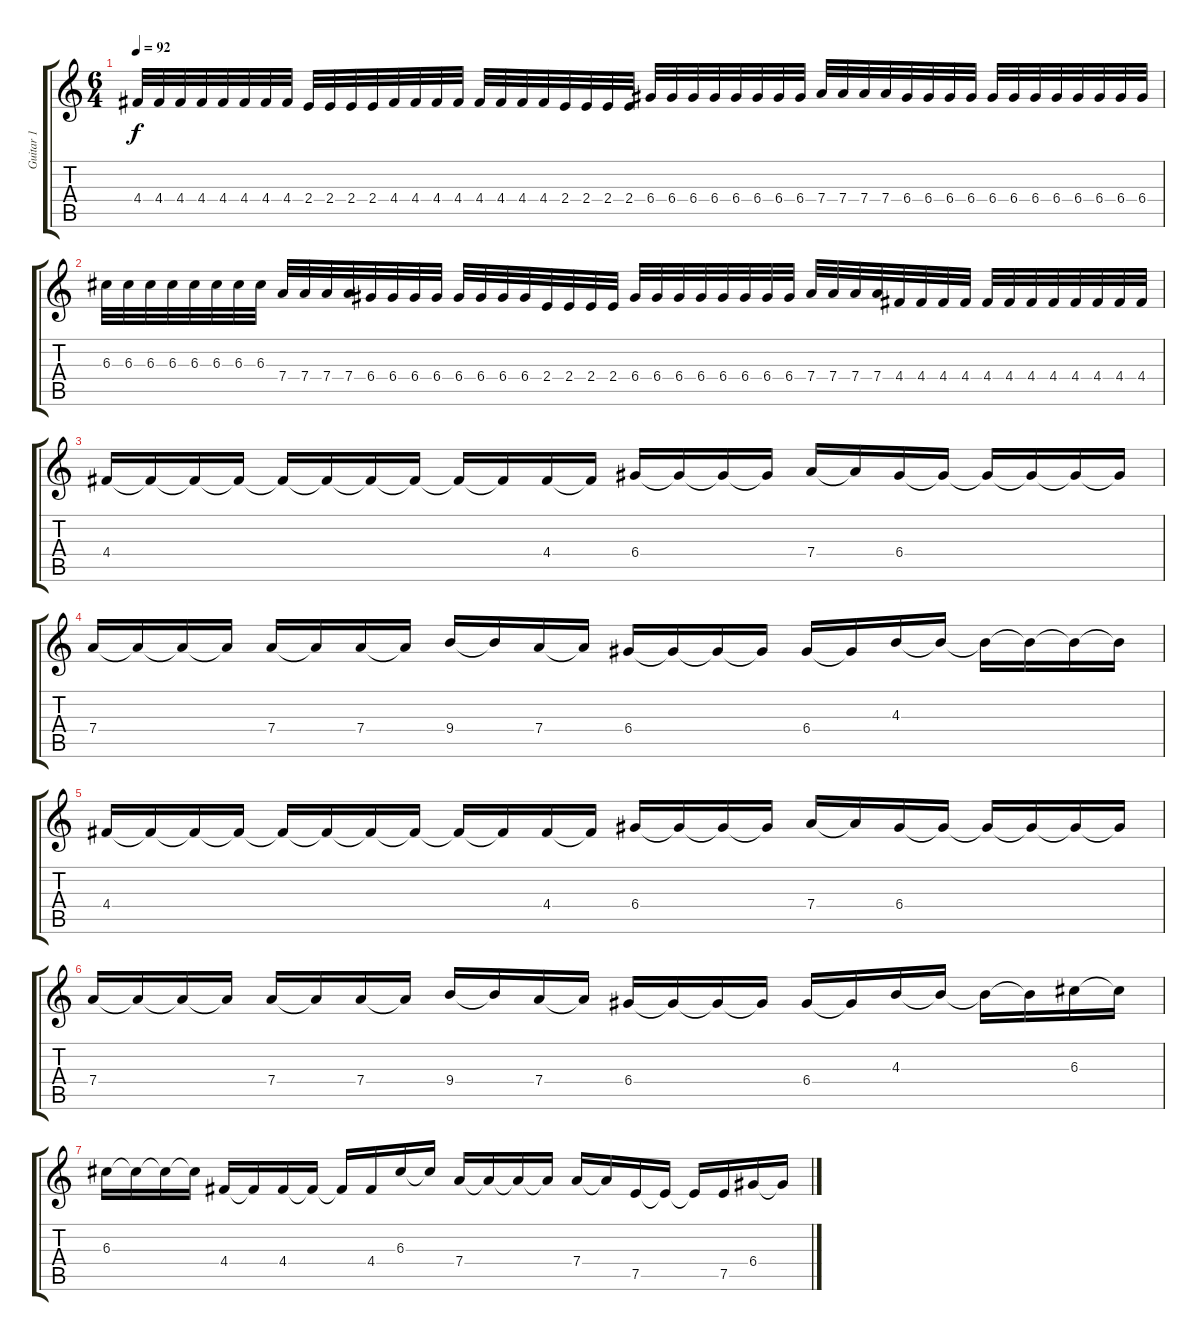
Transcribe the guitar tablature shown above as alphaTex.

\track ("Guitar 1" "Guitar 1") {instrument distortionguitar}
\staff {score tabs}
\tuning (E4 B3 G3 D3 A2 E2) {hide}
\ts (6 4)
\tempo 92
\clef g2
\ks c
4.4.32{dy f} 4.4.32 4.4.32 4.4.32 4.4.32 4.4.32 4.4.32 4.4.32 2.4.32 2.4.32 2.4.32 2.4.32 4.4.32 4.4.32 4.4.32 4.4.32 4.4.32 4.4.32 4.4.32 4.4.32 2.4.32 2.4.32 2.4.32 2.4.32 6.4.32 6.4.32 6.4.32 6.4.32 6.4.32 6.4.32 6.4.32 6.4.32 7.4.32 7.4.32 7.4.32 7.4.32 6.4.32 6.4.32 6.4.32 6.4.32 6.4.32 6.4.32 6.4.32 6.4.32 6.4.32 6.4.32 6.4.32 6.4.32 |
6.3.32 6.3.32 6.3.32 6.3.32 6.3.32 6.3.32 6.3.32 6.3.32 7.4.32 7.4.32 7.4.32 7.4.32 6.4.32 6.4.32 6.4.32 6.4.32 6.4.32 6.4.32 6.4.32 6.4.32 2.4.32 2.4.32 2.4.32 2.4.32 6.4.32 6.4.32 6.4.32 6.4.32 6.4.32 6.4.32 6.4.32 6.4.32 7.4.32 7.4.32 7.4.32 7.4.32 4.4.32 4.4.32 4.4.32 4.4.32 4.4.32 4.4.32 4.4.32 4.4.32 4.4.32 4.4.32 4.4.32 4.4.32 |
4.4.16 4.4{t}.16 4.4{t}.16 4.4{t}.16 4.4{t}.16 4.4{t}.16 4.4{t}.16 4.4{t}.16 4.4{t}.16 4.4{t}.16 4.4.16 4.4{t}.16 6.4.16 6.4{t}.16 6.4{t}.16 6.4{t}.16 7.4.16 7.4{t}.16 6.4.16 6.4{t}.16 6.4{t}.16 6.4{t}.16 6.4{t}.16 6.4{t}.16 |
7.4.16 7.4{t}.16 7.4{t}.16 7.4{t}.16 7.4.16 7.4{t}.16 7.4.16 7.4{t}.16 9.4.16 9.4{t}.16 7.4.16 7.4{t}.16 6.4.16 6.4{t}.16 6.4{t}.16 6.4{t}.16 6.4.16 6.4{t}.16 4.3.16 4.3{t}.16 4.3{t}.16 4.3{t}.16 4.3{t}.16 4.3{t}.16 |
4.4.16 4.4{t}.16 4.4{t}.16 4.4{t}.16 4.4{t}.16 4.4{t}.16 4.4{t}.16 4.4{t}.16 4.4{t}.16 4.4{t}.16 4.4.16 4.4{t}.16 6.4.16 6.4{t}.16 6.4{t}.16 6.4{t}.16 7.4.16 7.4{t}.16 6.4.16 6.4{t}.16 6.4{t}.16 6.4{t}.16 6.4{t}.16 6.4{t}.16 |
7.4.16 7.4{t}.16 7.4{t}.16 7.4{t}.16 7.4.16 7.4{t}.16 7.4.16 7.4{t}.16 9.4.16 9.4{t}.16 7.4.16 7.4{t}.16 6.4.16 6.4{t}.16 6.4{t}.16 6.4{t}.16 6.4.16 6.4{t}.16 4.3.16 4.3{t}.16 4.3{t}.16 4.3{t}.16 6.3.16 6.3{t}.16 |
6.3.16 6.3{t}.16 6.3{t}.16 6.3{t}.16 4.4.16 4.4{t}.16 4.4.16 4.4{t}.16 4.4{t}.16 4.4.16 6.3.16 6.3{t}.16 7.4.16 7.4{t}.16 7.4{t}.16 7.4{t}.16 7.4.16 7.4{t}.16 7.5.16 7.5{t}.16 7.5{t}.16 7.5.16 6.4.16 6.4{t}.16
